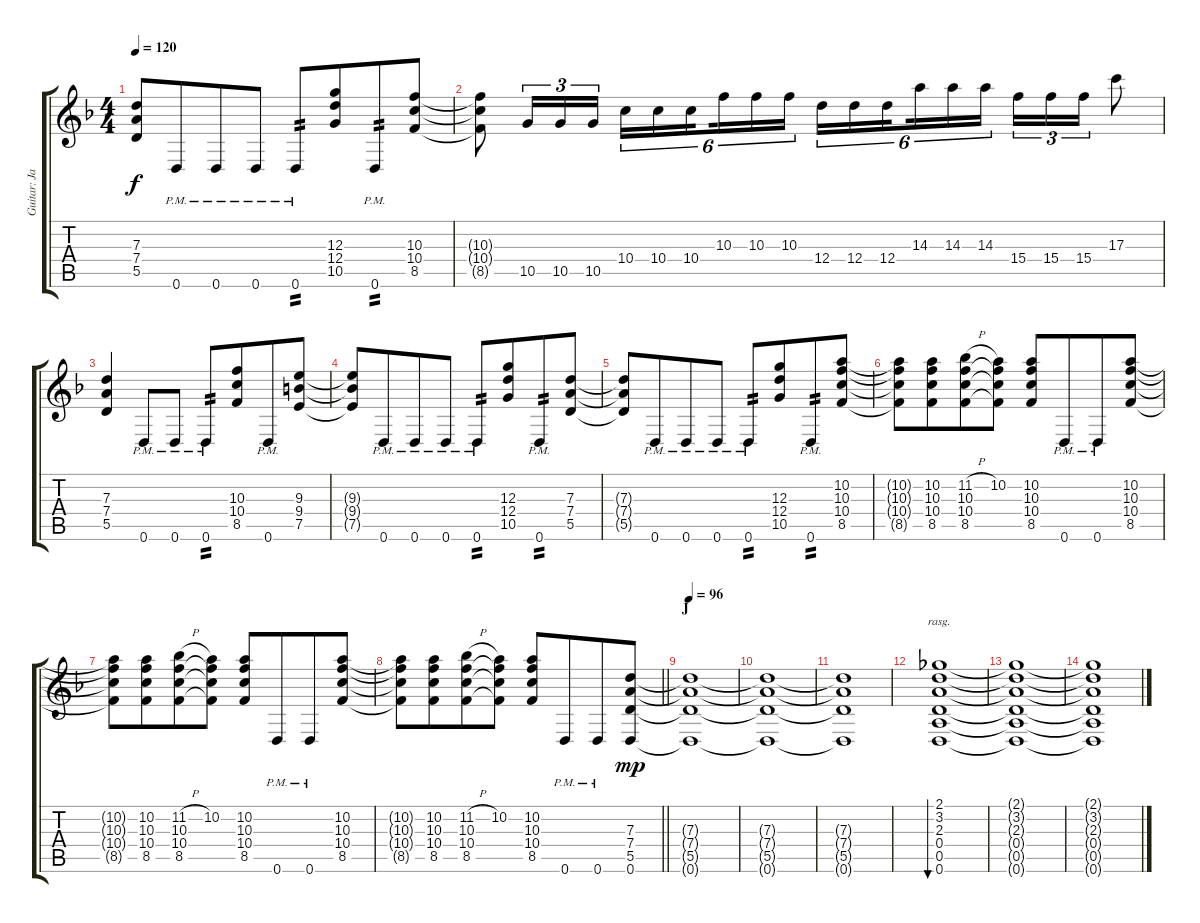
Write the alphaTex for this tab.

\track ("Guitar: Jake" "Guitar: Ja") {instrument distortionguitar}
\staff {score tabs}
\tuning (E4 B3 G3 D3 A2 D2) {hide}
\ts (4 4)
\tempo 120
\clef g2
\ks f
(7.3{t} 7.4{t} 5.5{t}).8{dy f} 0.6{pm}.8{beam merge} 0.6{pm}.8 0.6{pm}.8 0.6{pm}.8{tp 2} (12.3 12.4 10.5).8{beam merge} 0.6{pm}.8{tp 2} (10.3 10.4 8.5).8 |
(10.3{t} 10.4{t} 8.5{t}).8 10.5.16{tu (3 2)} 10.5.16{tu (3 2)} 10.5.16{tu (3 2)} 10.4.16{tu (6 4)} 10.4.16{tu (6 4)} 10.4.16{tu (6 4) beam splitsecondary} 10.3.16{tu (6 4)} 10.3.16{tu (6 4)} 10.3.16{tu (6 4)} 12.4.16{tu (6 4)} 12.4.16{tu (6 4)} 12.4.16{tu (6 4) beam splitsecondary} 14.3.16{tu (6 4)} 14.3.16{tu (6 4)} 14.3.16{tu (6 4)} 15.4.16{tu (3 2)} 15.4.16{tu (3 2)} 15.4.16{tu (3 2)} 17.3.8 |
(7.3 7.4 5.5).4 0.6{pm}.8 0.6{pm}.8 0.6{pm}.8{tp 2} (10.3 10.4 8.5).8{beam merge} 0.6{pm}.8 (9.3 9.4 7.5).8 |
(9.3{t} 9.4{t} 7.5{t}).8 0.6{pm}.8{beam merge} 0.6{pm}.8 0.6{pm}.8 0.6{pm}.8{tp 2} (12.3 12.4 10.5).8{beam merge} 0.6{pm}.8{tp 2} (7.3 7.4 5.5).8 |
(7.3{t} 7.4{t} 5.5{t}).8 0.6{pm}.8{beam merge} 0.6{pm}.8 0.6{pm}.8 0.6{pm}.8{tp 2} (12.3 12.4 10.5).8{beam merge} 0.6{pm}.8{tp 2} (10.2 10.3 10.4 8.5).8 |
(10.2{t} 10.3{t} 10.4{t} 8.5{t}).8 (10.2 10.3 10.4 8.5).8{beam merge} (11.2{h} 10.3 10.4 8.5).8 (10.2 10.3{t} 10.4{t} 8.5{t}).8 (10.2 10.3 10.4 8.5).8 0.6{pm}.8{beam merge} 0.6{pm}.8 (10.2 10.3 10.4 8.5).8 |
(10.2{t} 10.3{t} 10.4{t} 8.5{t}).8 (10.2 10.3 10.4 8.5).8{beam merge} (11.2{h} 10.3 10.4 8.5).8 (10.2 10.3{t} 10.4{t} 8.5{t}).8 (10.2 10.3 10.4 8.5).8 0.6{pm}.8{beam merge} 0.6{pm}.8 (10.2 10.3 10.4 8.5).8 |
\barLineRight lightlight
(10.2{t} 10.3{t} 10.4{t} 8.5{t}).8 (10.2 10.3 10.4 8.5).8{beam merge} (11.2{h} 10.3 10.4 8.5).8 (10.2 10.3{t} 10.4{t} 8.5{t}).8 (10.2 10.3 10.4 8.5).8 0.6{pm}.8{beam merge} 0.6{pm}.8 (7.3 7.4 5.5 0.6).8{dy mp} |
\section ("" "J")
\tempo 96
(7.3{t} 7.4{t} 5.5{t} 0.6{t}).1 |
(7.3{t} 7.4{t} 5.5{t} 0.6{t}).1 |
(7.3{t} 7.4{t} 5.5{t} 0.6{t}).1 |
(2.1 3.2 2.3 0.4 0.5 0.6).1{bu 480 rasg ii volume 0} |
(2.1{t} 3.2{t} 2.3{t} 0.4{t} 0.5{t} 0.6{t}).1 |
(2.1{t} 3.2{t} 2.3{t} 0.4{t} 0.5{t} 0.6{t}).1
